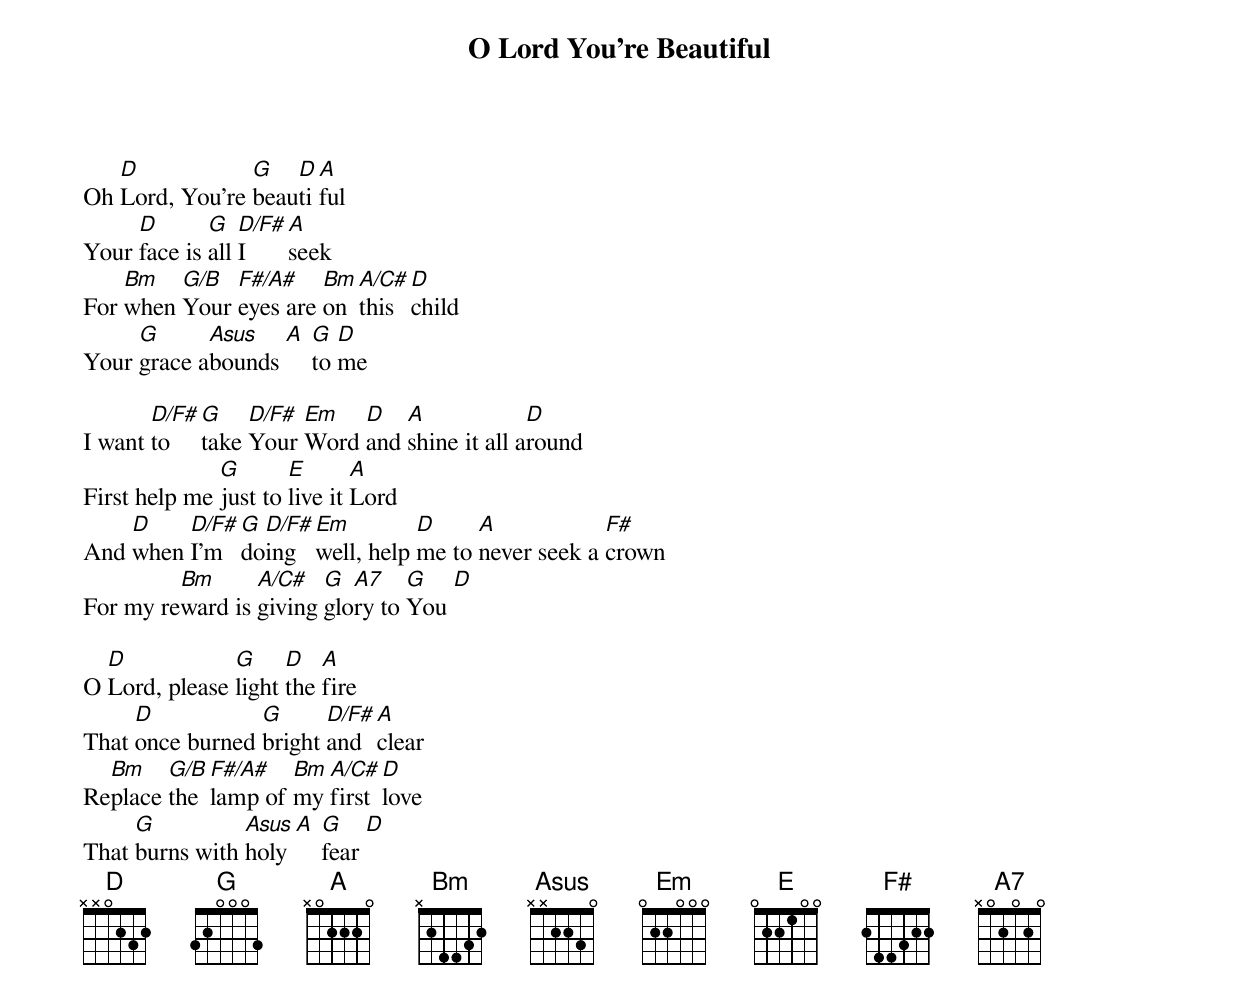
{title: O Lord You're Beautiful}
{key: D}
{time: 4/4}
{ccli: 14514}
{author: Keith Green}
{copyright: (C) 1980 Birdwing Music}

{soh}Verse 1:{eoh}
Oh [D]Lord, You're [G]beau[D]ti[A]ful
Your [D]face is [G]all [D/F#]I [A]seek
For [Bm]when [G/B]Your [F#/A#]eyes are [Bm]on [A/C#]this [D]child
Your [G]grace a[Asus]bounds [A] [G]to [D]me

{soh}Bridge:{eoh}
I want [D/F#]to [G]take [D/F#]Your [Em]Word [D]and [A]shine it all a[D]round
First help me [G]just to [E]live it [A]Lord
And [D]when [D/F#]I'm [G]do[D/F#]ing [Em]well, help [D]me to [A]never seek a [F#]crown
For my re[Bm]ward is [A/C#]giving [G]glo[A7]ry to [G]You [D]

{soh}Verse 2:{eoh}
O [D]Lord, please [G]light [D]the [A]fire
That [D]once burned [G]bright [D/F#]and [A]clear
Re[Bm]place [G/B]the [F#/A#]lamp of [Bm]my [A/C#]first [D]love
That [G]burns with [Asus]holy [A] [G]fear [D]
